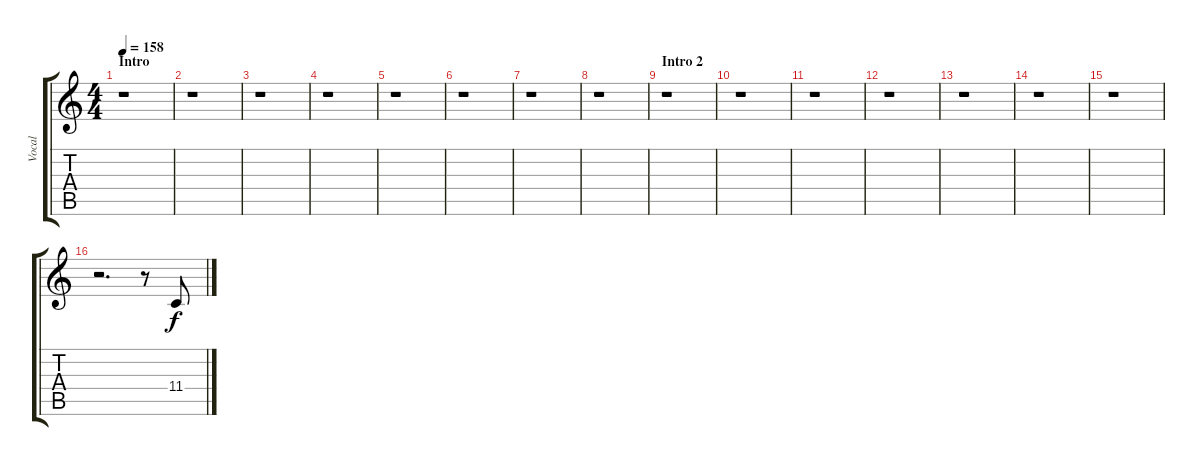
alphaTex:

\track ("Vocal" "Vocal") {instrument viola}
\staff {score tabs}
\tuning (Eb4 Bb3 Gb3 Db3 Ab2 Eb2) {hide}
\ts (4 4)
\section ("" "Intro")
\tempo 158
\clef g2
\ks c
r.1{dy f instrument viola} |
r.1 |
r.1 |
r.1 |
r.1 |
r.1 |
r.1 |
r.1 |
\section ("" "Intro 2")
r.1 |
r.1 |
r.1 |
r.1 |
r.1 |
r.1 |
r.1 |
r.2{d} r.8 11.4.8
